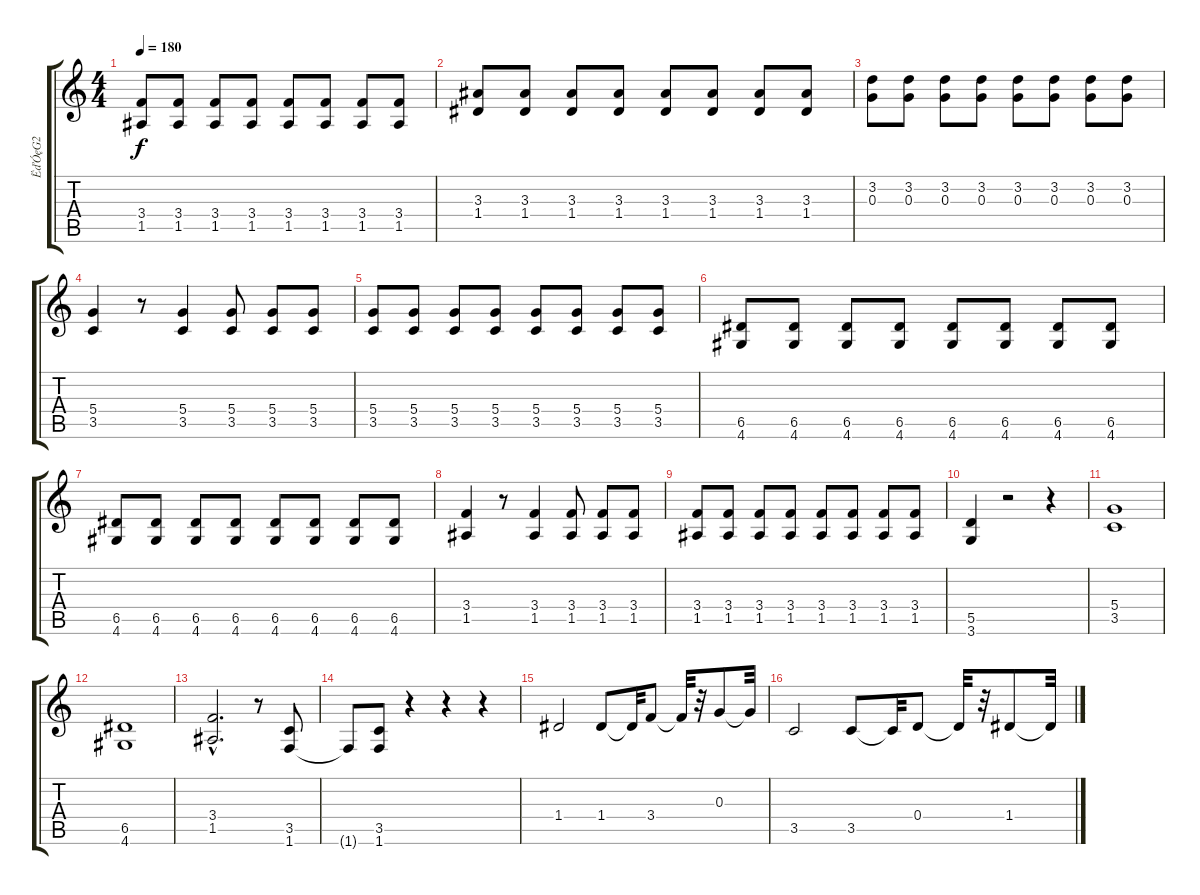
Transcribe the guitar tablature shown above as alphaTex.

\track ("ËďÓęG2" "ËďÓęG2") {instrument distortionguitar}
\staff {score tabs}
\tuning (E4 B3 G3 D3 A2 E2) {hide}
\ts (4 4)
\tempo 180
\clef g2
\ks c
(3.4 1.5).8{dy f} (3.4 1.5).8 (3.4 1.5).8 (3.4 1.5).8 (3.4 1.5).8 (3.4 1.5).8 (3.4 1.5).8 (3.4 1.5).8 |
(3.3 1.4).8 (3.3 1.4).8 (3.3 1.4).8 (3.3 1.4).8 (3.3 1.4).8 (3.3 1.4).8 (3.3 1.4).8 (3.3 1.4).8 |
(3.2 0.3).8 (3.2 0.3).8 (3.2 0.3).8 (3.2 0.3).8 (3.2 0.3).8 (3.2 0.3).8 (3.2 0.3).8 (3.2 0.3).8 |
(5.4 3.5).4 r.8 (5.4 3.5).4 (5.4 3.5).8 (5.4 3.5).8 (5.4 3.5).8 |
(5.4 3.5).8 (5.4 3.5).8 (5.4 3.5).8 (5.4 3.5).8 (5.4 3.5).8 (5.4 3.5).8 (5.4 3.5).8 (5.4 3.5).8 |
(6.5 4.6).8 (6.5 4.6).8 (6.5 4.6).8 (6.5 4.6).8 (6.5 4.6).8 (6.5 4.6).8 (6.5 4.6).8 (6.5 4.6).8 |
(6.5 4.6).8 (6.5 4.6).8 (6.5 4.6).8 (6.5 4.6).8 (6.5 4.6).8 (6.5 4.6).8 (6.5 4.6).8 (6.5 4.6).8 |
(3.4 1.5).4 r.8 (3.4 1.5).4 (3.4 1.5).8 (3.4 1.5).8 (3.4 1.5).8 |
(3.4 1.5).8 (3.4 1.5).8 (3.4 1.5).8 (3.4 1.5).8 (3.4 1.5).8 (3.4 1.5).8 (3.4 1.5).8 (3.4 1.5).8 |
(5.5 3.6).4 r.2 r.4 |
(5.4 3.5).1{volume 11 instrument distortionguitar} |
(6.5 4.6).1 |
(3.4{hac} 1.5{hac}).2{d} r.8 (3.5 1.6).8 |
1.6{t}.8 (3.5 1.6).8 r.4 r.4 r.4 |
1.4.2 1.4.8 1.4{t}.32 3.4.8 3.4{t}.32 r.32 0.3.8 0.3{t}.32 |
3.5.2 3.5.8 3.5{t}.32 0.4.8 0.4{t}.32 r.32 1.4.8 1.4{t}.32
